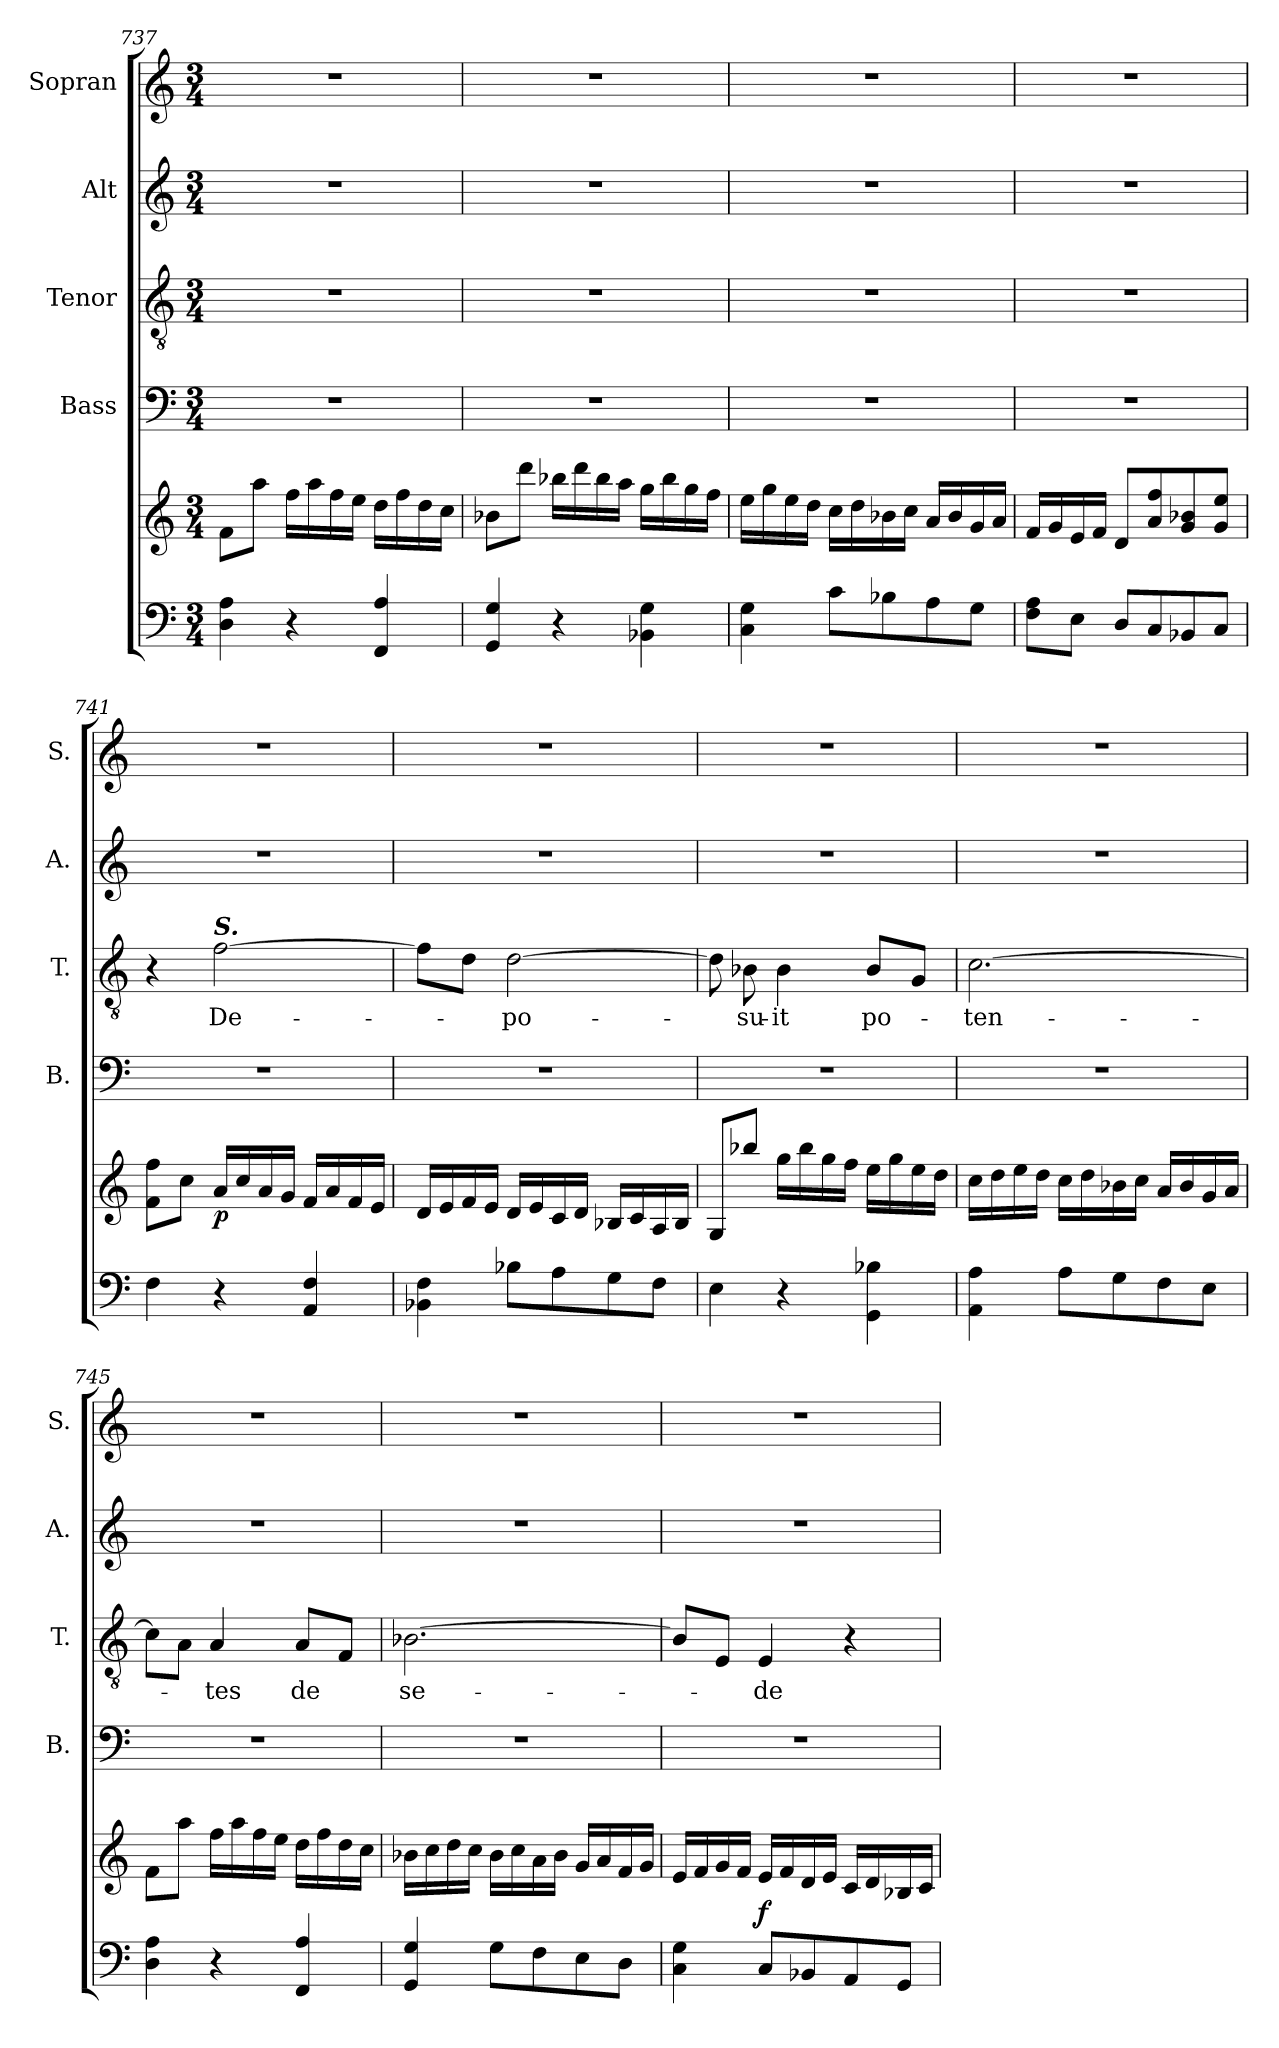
**kern	**kern	**dynam	**kern	**kern	**text	**kern	**kern
*part5	*part5	*part5	*part4	*part3	*part3	*part2	*part1
*staff6	*staff5	*staff5/6	*staff4	*staff3	*staff3	*staff2	*staff1
*	*	*	*I"Bass	*I"Tenor	*	*I"Alt	*I"Sopran
*	*	*	*I'B.	*I'T.	*	*I'A.	*I'S.
*clefF4	*clefG2	*	*clefF4	*clefGv2	*	*clefG2	*clefG2
*k[]	*k[]	*	*k[]	*k[]	*	*k[]	*k[]
*C:	*C:	*	*C:	*C:	*	*C:	*C:
*M3/4	*M3/4	*	*M3/4	*M3/4	*	*M3/4	*M3/4
=737	=737	=737	=737	=737	=737	=737	=737
4D\ 4A\	8f\L	.	2.r	2.r	.	2.r	2.r
.	8aa\J	.	.	.	.	.	.
4r	16ff\LL	.	.	.	.	.	.
.	16aa\	.	.	.	.	.	.
.	16ff\	.	.	.	.	.	.
.	16ee\JJ	.	.	.	.	.	.
4FF/ 4A/	16dd\LL	.	.	.	.	.	.
.	16ff\	.	.	.	.	.	.
.	16dd\	.	.	.	.	.	.
.	16cc\JJ	.	.	.	.	.	.
=738	=738	=738	=738	=738	=738	=738	=738
4GG/ 4G/	8b-X\L	.	2.r	2.r	.	2.r	2.r
.	8ddd\J	.	.	.	.	.	.
4r	16bb-X\LL	.	.	.	.	.	.
.	16ddd\	.	.	.	.	.	.
.	16bb-\	.	.	.	.	.	.
.	16aa\JJ	.	.	.	.	.	.
4BB-X\ 4G\	16gg\LL	.	.	.	.	.	.
.	16bb-\	.	.	.	.	.	.
.	16gg\	.	.	.	.	.	.
.	16ff\JJ	.	.	.	.	.	.
!!LO:PB:g=z
=739	=739	=739	=739	=739	=739	=739	=739
4C\ 4G\	16ee\LL	.	2.r	2.r	.	2.r	2.r
.	16gg\	.	.	.	.	.	.
.	16ee\	.	.	.	.	.	.
.	16dd\JJ	.	.	.	.	.	.
8c\L	16cc\LL	.	.	.	.	.	.
.	16dd\	.	.	.	.	.	.
8B-X\	16b-X\	.	.	.	.	.	.
.	16cc\JJ	.	.	.	.	.	.
8A\	16a/LL	.	.	.	.	.	.
.	16b-/	.	.	.	.	.	.
8G\J	16g/	.	.	.	.	.	.
.	16a/JJ	.	.	.	.	.	.
=740	=740	=740	=740	=740	=740	=740	=740
8F\ 8A\L	16f/LL	.	2.r	2.r	.	2.r	2.r
.	16g/	.	.	.	.	.	.
8E\J	16e/	.	.	.	.	.	.
.	16f/JJ	.	.	.	.	.	.
8D/L	8d/L	.	.	.	.	.	.
8C/	8a/ 8ff/	.	.	.	.	.	.
8BB-X/	8g/ 8b-X/	.	.	.	.	.	.
8C/J	8g/ 8ee/J	.	.	.	.	.	.
=741	=741	=741	=741	=741	=741	=741	=741
4F\	8f\ 8ff\L	.	2.r	4r	.	2.r	2.r
.	8cc\J	.	.	.	.	.	.
!	!	!	!	!LO:TX:a:Bi:t=S.	!	!	!
!	!	!LO:DY:b	!	!	!LO:LY:b	!	!
4r	16a/LL	p	.	[2f\	De-	.	.
.	16cc/	.	.	.	.	.	.
.	16a/	.	.	.	.	.	.
.	16g/JJ	.	.	.	.	.	.
4AA/ 4F/	16f/LL	.	.	.	.	.	.
.	16a/	.	.	.	.	.	.
.	16f/	.	.	.	.	.	.
.	16e/JJ	.	.	.	.	.	.
=742	=742	=742	=742	=742	=742	=742	=742
4BB-X\ 4F\	16d/LL	.	2.r	8f\L]	.	2.r	2.r
.	16e/	.	.	.	.	.	.
.	16f/	.	.	8d\J	.	.	.
.	16e/JJ	.	.	.	.	.	.
!	!	!	!	!	!LO:LY:b	!	!
8B-X\L	16d/LL	.	.	[2d\	-po-	.	.
.	16e/	.	.	.	.	.	.
8A\	16c/	.	.	.	.	.	.
.	16d/JJ	.	.	.	.	.	.
8G\	16B-X/LL	.	.	.	.	.	.
.	16c/	.	.	.	.	.	.
8F\J	16A/	.	.	.	.	.	.
.	16B-/JJ	.	.	.	.	.	.
=743	=743	=743	=743	=743	=743	=743	=743
4E\	8G/L	.	2.r	8d\]	.	2.r	2.r
!	!	!	!	!	!LO:LY:b	!	!
.	8bb-X/J	.	.	8B-X\	-su-	.	.
!	!	!	!	!	!LO:LY:b	!	!
4r	16gg\LL	.	.	4B-\	-it	.	.
.	16bb-\	.	.	.	.	.	.
.	16gg\	.	.	.	.	.	.
.	16ff\JJ	.	.	.	.	.	.
!	!	!	!	!	!LO:LY:b	!	!
4GG\ 4B-X\	16ee\LL	.	.	8B-/L	po-	.	.
.	16gg\	.	.	.	.	.	.
.	16ee\	.	.	8G/J	.	.	.
.	16dd\JJ	.	.	.	.	.	.
!!LO:LB:g=z
=744	=744	=744	=744	=744	=744	=744	=744
!	!	!	!	!	!LO:LY:b	!	!
4AA\ 4A\	16cc\LL	.	2.r	[2.c\	-ten-	2.r	2.r
.	16dd\	.	.	.	.	.	.
.	16ee\	.	.	.	.	.	.
.	16dd\JJ	.	.	.	.	.	.
8A\L	16cc\LL	.	.	.	.	.	.
.	16dd\	.	.	.	.	.	.
8G\	16b-X\	.	.	.	.	.	.
.	16cc\JJ	.	.	.	.	.	.
8F\	16a/LL	.	.	.	.	.	.
.	16b-/	.	.	.	.	.	.
8E\J	16g/	.	.	.	.	.	.
.	16a/JJ	.	.	.	.	.	.
=745	=745	=745	=745	=745	=745	=745	=745
4D\ 4A\	8f\L	.	2.r	8c\L]	.	2.r	2.r
.	8aa\J	.	.	8A\J	.	.	.
!	!	!	!	!	!LO:LY:b	!	!
4r	16ff\LL	.	.	4A/	-tes	.	.
.	16aa\	.	.	.	.	.	.
.	16ff\	.	.	.	.	.	.
.	16ee\JJ	.	.	.	.	.	.
!	!	!	!	!	!LO:LY:b	!	!
4FF/ 4A/	16dd\LL	.	.	8A/L	de	.	.
.	16ff\	.	.	.	.	.	.
.	16dd\	.	.	8F/J	.	.	.
.	16cc\JJ	.	.	.	.	.	.
=746	=746	=746	=746	=746	=746	=746	=746
!	!	!	!	!	!LO:LY:b	!	!
4GG/ 4G/	16b-X\LL	.	2.r	[2.B-X\	se-	2.r	2.r
.	16cc\	.	.	.	.	.	.
.	16dd\	.	.	.	.	.	.
.	16cc\JJ	.	.	.	.	.	.
8G\L	16b-\LL	.	.	.	.	.	.
.	16cc\	.	.	.	.	.	.
8F\	16a\	.	.	.	.	.	.
.	16b-\JJ	.	.	.	.	.	.
8E\	16g/LL	.	.	.	.	.	.
.	16a/	.	.	.	.	.	.
8D\J	16f/	.	.	.	.	.	.
.	16g/JJ	.	.	.	.	.	.
=747	=747	=747	=747	=747	=747	=747	=747
4C\ 4G\	16e/LL	.	2.r	8B-/L]	.	2.r	2.r
.	16f/	.	.	.	.	.	.
.	16g/	.	.	8E/J	.	.	.
.	16f/JJ	.	.	.	.	.	.
!	!	!LO:DY:a=2	!	!	!LO:LY:b	!	!
8C/L	16e/LL	f	.	4E/	-de	.	.
.	16f/	.	.	.	.	.	.
8BB-X/	16d/	.	.	.	.	.	.
.	16e/JJ	.	.	.	.	.	.
8AA/	16c/LL	.	.	4r	.	.	.
.	16d/	.	.	.	.	.	.
8GG/J	16B-X/	.	.	.	.	.	.
.	16c/JJ	.	.	.	.	.	.
=	=	=	=	=	=	=	=
*-	*-	*-	*-	*-	*-	*-	*-
